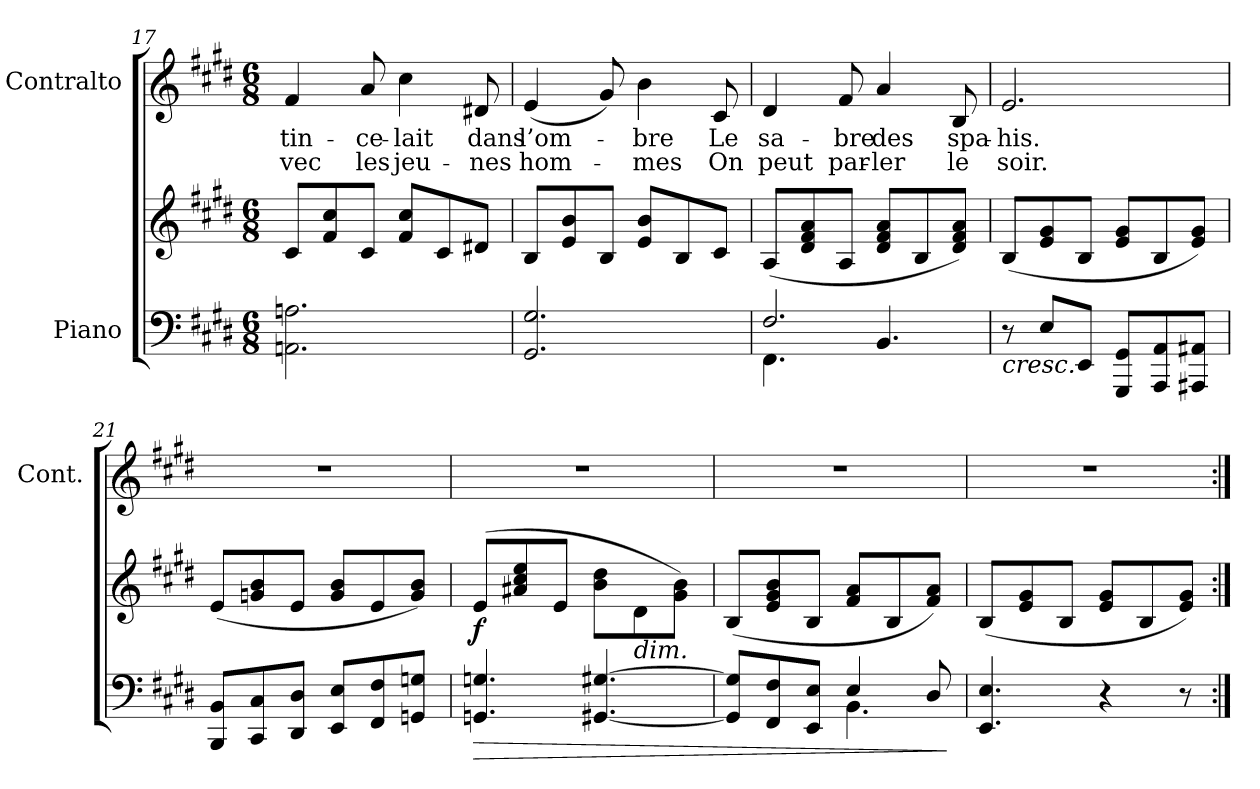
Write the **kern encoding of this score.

**kern	**kern	**dynam	**kern	**text	**text
*part2	*part2	*part2	*part1	*part1	*part1
*staff3	*staff2	*staff2/3	*staff1	*staff1	*staff1
*I"Piano	*	*	*I"Contralto	*	*
*	*	*	*I'Cont.	*	*
!!LO:PB:g=z
*clefF4	*clefG2	*	*clefG2	*	*
*k[f#c#g#d#]	*k[f#c#g#d#]	*	*k[f#c#g#d#]	*	*
*E:	*E:	*	*E:	*	*
*M6/8	*M6/8	*	*M6/8	*	*
=17	=17	=17	=17	=17	=17
!	!	!	!	!LO:LY:b:color=#000000	!LO:LY:b:color=#000000
2.AAni\ 2.Ani	8c#i/L	.	4f#i/	-tin-	-vec
.	8f#i/ 8cc#i/	.	.	.	.
!	!	!	!	!LO:LY:b:color=#000000	!LO:LY:b:color=#000000
.	8c#i/J	.	8ai/	-ce-	les
!	!	!	!	!LO:LY:b:color=#000000	!LO:LY:b:color=#000000
.	8f#i/ 8cc#i/L	.	4cc#i\	-lait	jeu-
.	8c#i/	.	.	.	.
!	!	!	!	!LO:LY:b:color=#000000	!LO:LY:b:color=#000000
.	8d#Xi/J	.	8d#Xi/	dans	-nes
=18	=18	=18	=18	=18	=18
!	!	!	!	!LO:LY:b:color=#000000	!LO:LY:b:color=#000000
2.GG#i/ 2.G#i	8Bi/L	.	(4ei/	l’om-	hom-
.	8ei/ 8bi/	.	.	.	.
.	8Bi/J	.	8g#i/)	.	.
!	!	!	!	!LO:LY:b:color=#000000	!LO:LY:b:color=#000000
.	8ei/ 8bi/L	.	4bi\	-bre	-mes
.	8Bi/	.	.	.	.
!	!	!	!	!LO:LY:b:color=#000000	!LO:LY:b:color=#000000
.	8c#i/J	.	8c#i/	Le	On
=19	=19	=19	=19	=19	=19
*^	*	*	*	*	*
!	!	!	!	!	!LO:LY:b:color=#000000	!LO:LY:b:color=#000000
2.F#i/	4.FF#i\	(8Ai/L	.	4d#i/	sa-	peut
.	.	8d#i/ 8f#i/ 8ai/	.	.	.	.
!	!	!	!	!	!LO:LY:b:color=#000000	!LO:LY:b:color=#000000
.	.	8Ai/J	.	8f#i/	-bre	par-
!	!	!	!	!	!LO:LY:b:color=#000000	!LO:LY:b:color=#000000
.	4.BBi/	8d#i/ 8f#i/ 8ai/L	.	4ai/	des	-ler
.	.	8Bi/	.	.	.	.
!	!	!	!	!	!LO:LY:b:color=#000000	!LO:LY:b:color=#000000
.	.	8d#i/ 8f#i/ 8ai/J)	.	8Bi/	spa-	le
*v	*v	*	*	*	*	*
=20	=20	=20	=20	=20	=20
!	!	!LO:HP:b=2	!	!	!
!	!	!	!	!LO:LY:b:color=#000000	!LO:LY:b:color=#000000
8r	(8Bi/L	<	2.ei/	-his.	soir.
8Ei/L	8ei/ 8g#i/	.	.	.	.
8EEi/J	8Bi/J	.	.	.	.
8GGG#i/ 8GG#i/L	8ei/ 8g#i/L	.	.	.	.
8AAAi/ 8AAi/	8Bi/	.	.	.	.
8AAA#Xi/ 8AA#Xi/J	8ei/ 8g#i/J)	.	.	.	.
=21	=21	=21	=21	=21	=21
!	!	!	!LO:N:vis=1	!	!
8BBBi/ 8BBi/L	(8ei/L	.	2.r	.	.
8CC#i/ 8C#i/	8gni/ 8bi/	.	.	.	.
8DD#i/ 8D#i/J	8ei/J	.	.	.	.
8EEi/ 8Ei/L	8gi/ 8bi/L	.	.	.	.
8FF#i/ 8F#i/	8ei/	.	.	.	.
8GGni/ 8Gni/J	8gi/ 8bi/J)	.	.	.	.
!!LO:LB:g=z
=22	=22	=22	=22	=22	=22
!	!	!LO:HP:b=2	!LO:N:vis=1	!	!
4.GGni/ 4.Gni	(8ei/L	> f	2.r	.	.
.	8a#Xi/ 8cc#i/ 8eei/	.	.	.	.
.	8ei/J	.	.	.	.
[<4.GG#Xi/ [>4.G#Xi	8bi\ 8dd#i\L	.	.	.	.
!	!LO:TX:b:i:t=dim.	!	!	!	!
.	8d#i\	.	.	.	.
.	8g#i\ 8bi\J)	.	.	.	.
.	.	[	.	.	.
=23	=23	=23	=23	=23	=23
*^	*	*	*	*	*
!	!	!	!	!LO:N:vis=1	!	!
8GG#i]/ 8G#i]/L	4.ryy	(8Bi/L	.	2.r	.	.
8FF#i/ 8F#i/	.	8ei/ 8g#i/ 8bi/	.	.	.	.
8EEi/ 8Ei/J	.	8Bi/J	.	.	.	.
4Ei/	4.BBi\	8f#i/ 8ai/L	.	.	.	.
.	.	8Bi/	.	.	.	.
8D#i/	.	8f#i/ 8ai/J)	.	.	.	.
*v	*v	*	*	*	*	*
.	.	]	.	.	.
=24	=24	=24	=24	=24	=24
!	!	!	!LO:N:vis=1	!	!
4.EEi/ 4.Ei	(8Bi/L	.	2.r	.	.
.	8ei/ 8g#i/	.	.	.	.
.	8Bi/J	.	.	.	.
4r	8ei/ 8g#i/L	.	.	.	.
.	8Bi/	.	.	.	.
8r	8ei/ 8g#i/J)	.	.	.	.
=:|!	=:|!	=:|!	=:|!	=:|!	=:|!
*-	*-	*-	*-	*-	*-
